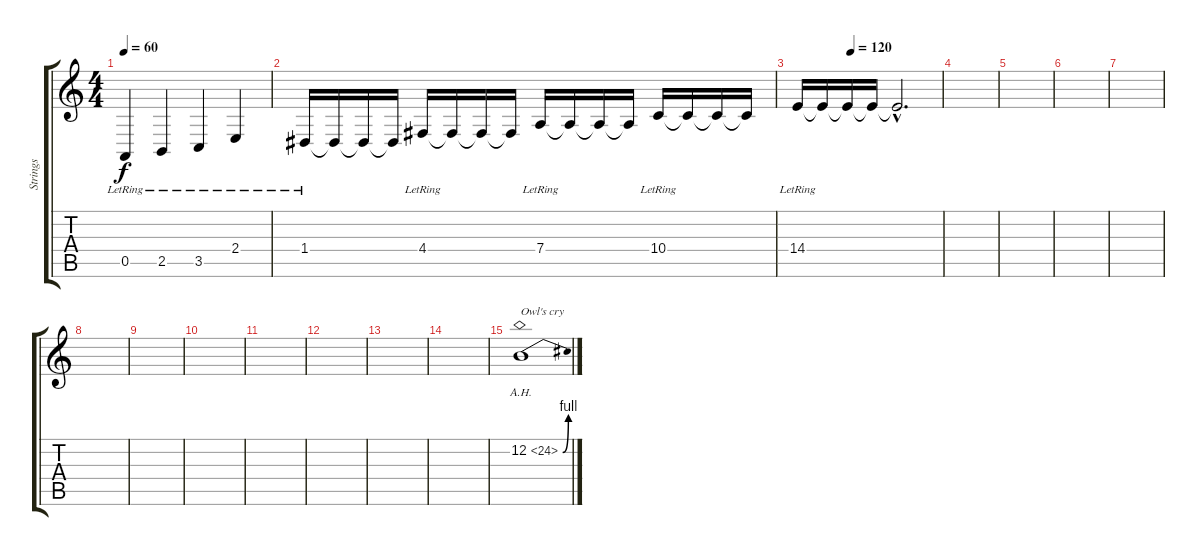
\track ("Strings" "Strings") {instrument stringensemble1}
\staff {score tabs}
\tuning (E4 B3 G3 D3 A2 E2) {hide}
\ts (4 4)
\tempo 60
\clef g2
\ks c
0.5{lr}.4{dy f} 2.5{lr}.4 3.5{lr}.4 2.4{lr}.4 |
1.4{lr}.16 1.4{t}.16 1.4{t}.16 1.4{t}.16 4.4{lr}.16 4.4{t}.16 4.4{t}.16 4.4{t}.16 7.4{lr}.16 7.4{t}.16 7.4{t}.16 7.4{t}.16 10.4{lr}.16 10.4{t}.16 10.4{t}.16 10.4{t}.16 |
\tempo (120 0.375)
14.4{lr}.16 14.4{t}.16 14.4{t}.16 14.4{t}.16 14.4{hac t}.2{d} |
|
|
|
|
|
|
|
|
|
|
|
12.2{be (bend 0 0 60 4) ah 12}.1{txt "Owl's cry"}
